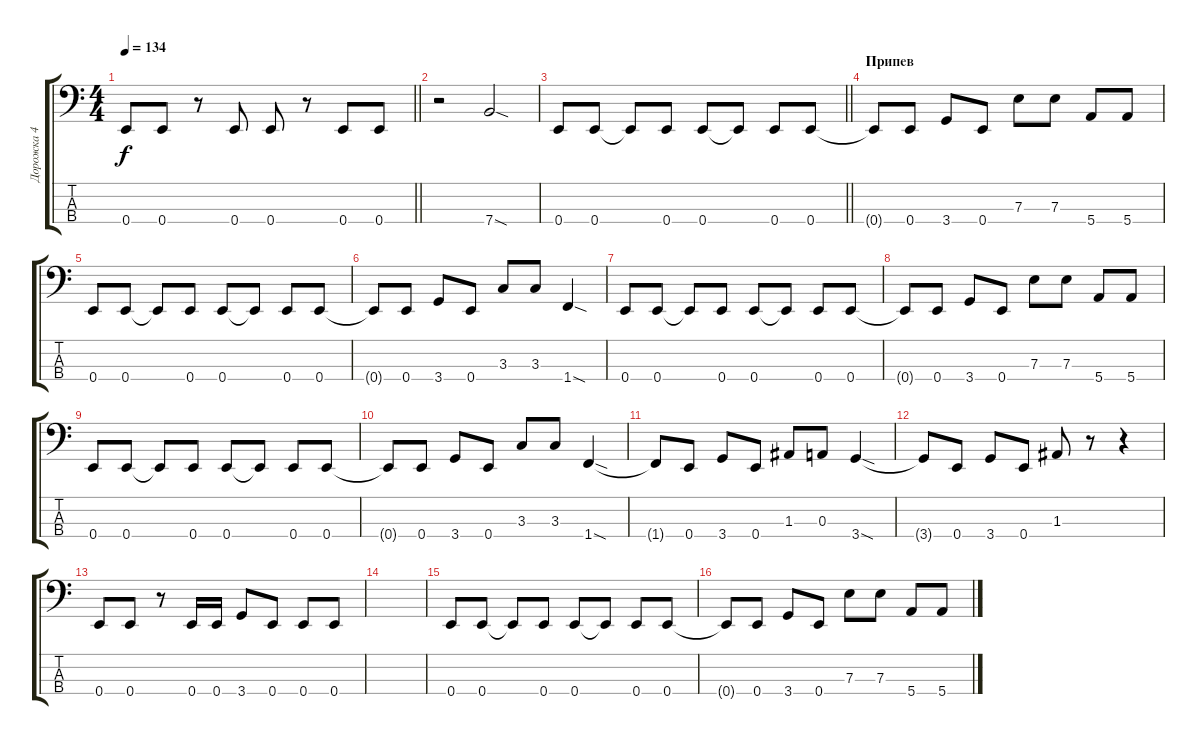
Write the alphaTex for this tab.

\track ("Дорожка 4" "Дорожка 4") {instrument electricbassfinger}
\staff {score tabs}
\tuning (G2 D2 A1 E1) {hide}
\ts (4 4)
\tempo 134
\clef f4
\barLineRight lightlight
\ks c
0.4.8{dy f} 0.4.8 r.8 0.4.8 0.4.8 r.8 0.4.8 0.4.8 |
r.2 7.4{sod}.2 |
\barLineRight lightlight
0.4.8 0.4.8 0.4{t}.8 0.4.8 0.4.8 0.4{t}.8 0.4.8 0.4.8 |
\section ("" "Припев")
0.4{t}.8 0.4.8 3.4.8 0.4.8 7.3.8 7.3.8 5.4.8 5.4.8 |
0.4.8 0.4.8 0.4{t}.8 0.4.8 0.4.8 0.4{t}.8 0.4.8 0.4.8 |
0.4{t}.8 0.4.8 3.4.8 0.4.8 3.3.8 3.3.8 1.4{sod}.4 |
0.4.8 0.4.8 0.4{t}.8 0.4.8 0.4.8 0.4{t}.8 0.4.8 0.4.8 |
0.4{t}.8 0.4.8 3.4.8 0.4.8 7.3.8 7.3.8 5.4.8 5.4.8 |
0.4.8 0.4.8 0.4{t}.8 0.4.8 0.4.8 0.4{t}.8 0.4.8 0.4.8 |
0.4{t}.8 0.4.8 3.4.8 0.4.8 3.3.8 3.3.8 1.4{sod}.4 |
1.4{t}.8 0.4.8 3.4.8 0.4.8 1.3.8 0.3.8 3.4{sod}.4 |
3.4{t}.8 0.4.8 3.4.8 0.4.8 1.3.8 r.8 r.4 |
0.4.8 0.4.8 r.8 0.4.16 0.4.16 3.4.8 0.4.8 0.4.8 0.4.8 |
|
0.4.8 0.4.8 0.4{t}.8 0.4.8 0.4.8 0.4{t}.8 0.4.8 0.4.8 |
0.4{t}.8 0.4.8 3.4.8 0.4.8 7.3.8 7.3.8 5.4.8 5.4.8
